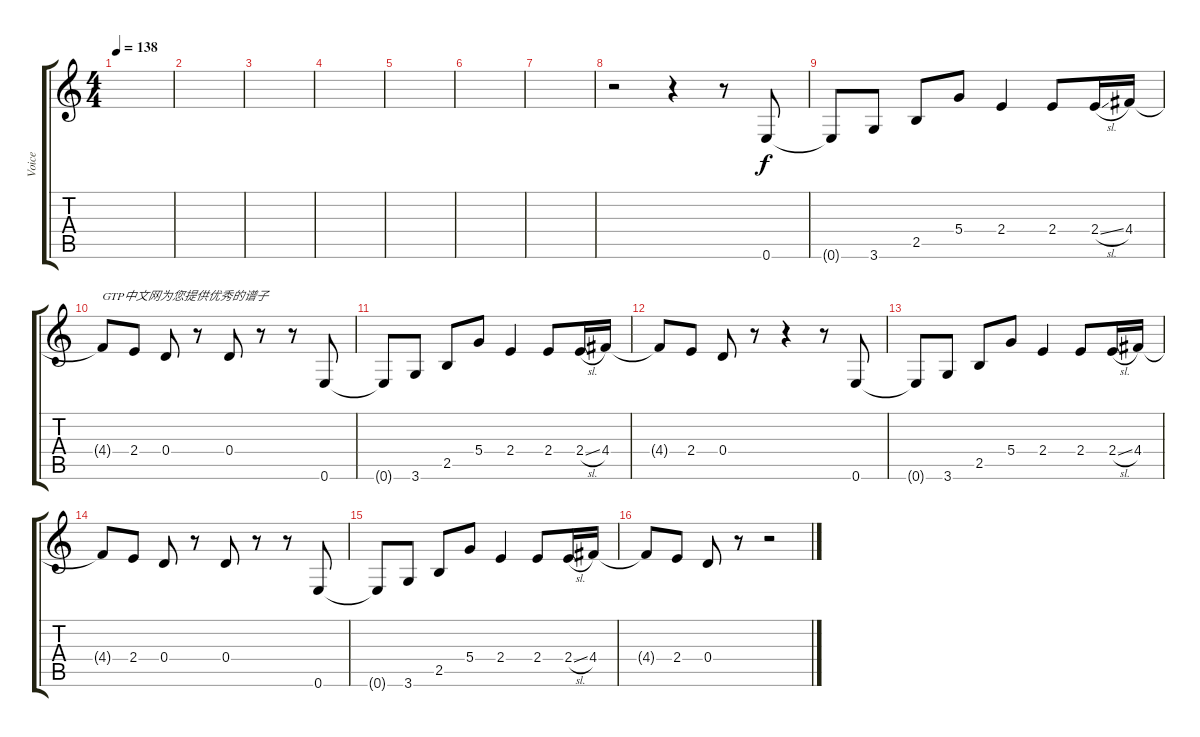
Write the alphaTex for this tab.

\track ("Voice" "Voice") {instrument distortionguitar}
\staff {score tabs}
\tuning (E4 B3 G3 D3 A2 E2) {hide}
\ts (4 4)
\tempo 138
\clef g2
\ks c
|
|
|
|
|
|
|
r.2 r.4 r.8 0.6.8 |
0.6{t}.8 3.6.8 2.5.8 5.4.8 2.4.4 2.4.8 2.4{sl}.16 4.4.16 |
4.4{t}.8{txt "GTP中文网为您提供优秀的谱子"} 2.4.8 0.4.8 r.8 0.4.8 r.8 r.8 0.6.8 |
0.6{t}.8 3.6.8 2.5.8 5.4.8 2.4.4 2.4.8 2.4{sl}.16 4.4.16 |
4.4{t}.8 2.4.8 0.4.8 r.8 r.4 r.8 0.6.8 |
0.6{t}.8 3.6.8 2.5.8 5.4.8 2.4.4 2.4.8 2.4{sl}.16 4.4.16 |
4.4{t}.8 2.4.8 0.4.8 r.8 0.4.8 r.8 r.8 0.6.8 |
0.6{t}.8 3.6.8 2.5.8 5.4.8 2.4.4 2.4.8 2.4{sl}.16 4.4.16 |
4.4{t}.8 2.4.8 0.4.8 r.8 r.2
